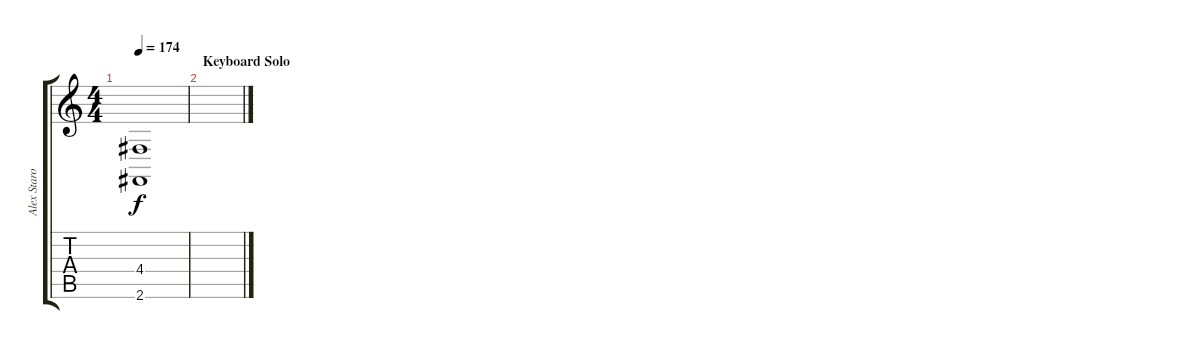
\track ("Alex Staropoli (Key 1)" "Alex Staro") {instrument churchorgan}
\staff {score tabs}
\tuning (E4 B3 G3 D3 A2 E2) {hide}
\ts (4 4)
\tempo 174
\clef g2
\ks c
(4.4 2.6).1{dy f} |
\section ("" "Keyboard Solo")
